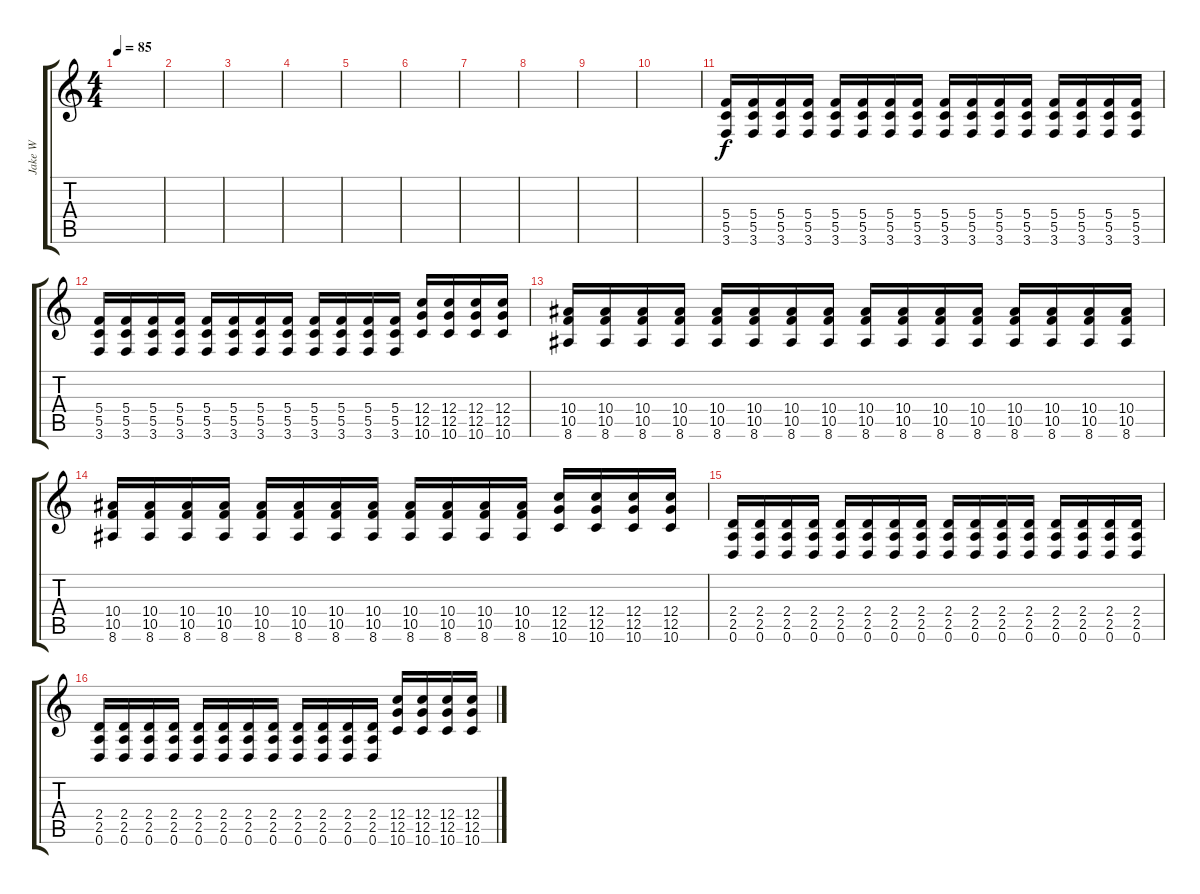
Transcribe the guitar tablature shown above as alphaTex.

\track ("Jake W" "Jake W") {instrument overdrivenguitar}
\staff {score tabs}
\tuning (D4 A3 F3 C3 G2 D2) {hide}
\ts (4 4)
\tempo 85
\clef g2
\ks c
|
|
|
|
|
|
|
|
|
|
(5.4 5.5 3.6).16 (5.4 5.5 3.6).16 (5.4 5.5 3.6).16 (5.4 5.5 3.6).16 (5.4 5.5 3.6).16 (5.4 5.5 3.6).16 (5.4 5.5 3.6).16 (5.4 5.5 3.6).16 (5.4 5.5 3.6).16 (5.4 5.5 3.6).16 (5.4 5.5 3.6).16 (5.4 5.5 3.6).16 (5.4 5.5 3.6).16 (5.4 5.5 3.6).16 (5.4 5.5 3.6).16 (5.4 5.5 3.6).16 |
(5.4 5.5 3.6).16 (5.4 5.5 3.6).16 (5.4 5.5 3.6).16 (5.4 5.5 3.6).16 (5.4 5.5 3.6).16 (5.4 5.5 3.6).16 (5.4 5.5 3.6).16 (5.4 5.5 3.6).16 (5.4 5.5 3.6).16 (5.4 5.5 3.6).16 (5.4 5.5 3.6).16 (5.4 5.5 3.6).16 (12.4 12.5 10.6).16 (12.4 12.5 10.6).16 (12.4 12.5 10.6).16 (12.4 12.5 10.6).16 |
(10.4 10.5 8.6).16 (10.4 10.5 8.6).16 (10.4 10.5 8.6).16 (10.4 10.5 8.6).16 (10.4 10.5 8.6).16 (10.4 10.5 8.6).16 (10.4 10.5 8.6).16 (10.4 10.5 8.6).16 (10.4 10.5 8.6).16 (10.4 10.5 8.6).16 (10.4 10.5 8.6).16 (10.4 10.5 8.6).16 (10.4 10.5 8.6).16 (10.4 10.5 8.6).16 (10.4 10.5 8.6).16 (10.4 10.5 8.6).16 |
(10.4 10.5 8.6).16 (10.4 10.5 8.6).16 (10.4 10.5 8.6).16 (10.4 10.5 8.6).16 (10.4 10.5 8.6).16 (10.4 10.5 8.6).16 (10.4 10.5 8.6).16 (10.4 10.5 8.6).16 (10.4 10.5 8.6).16 (10.4 10.5 8.6).16 (10.4 10.5 8.6).16 (10.4 10.5 8.6).16 (12.4 12.5 10.6).16 (12.4 12.5 10.6).16 (12.4 12.5 10.6).16 (12.4 12.5 10.6).16 |
(2.4 2.5 0.6).16 (2.4 2.5 0.6).16 (2.4 2.5 0.6).16 (2.4 2.5 0.6).16 (2.4 2.5 0.6).16 (2.4 2.5 0.6).16 (2.4 2.5 0.6).16 (2.4 2.5 0.6).16 (2.4 2.5 0.6).16 (2.4 2.5 0.6).16 (2.4 2.5 0.6).16 (2.4 2.5 0.6).16 (2.4 2.5 0.6).16 (2.4 2.5 0.6).16 (2.4 2.5 0.6).16 (2.4 2.5 0.6).16 |
(2.4 2.5 0.6).16 (2.4 2.5 0.6).16 (2.4 2.5 0.6).16 (2.4 2.5 0.6).16 (2.4 2.5 0.6).16 (2.4 2.5 0.6).16 (2.4 2.5 0.6).16 (2.4 2.5 0.6).16 (2.4 2.5 0.6).16 (2.4 2.5 0.6).16 (2.4 2.5 0.6).16 (2.4 2.5 0.6).16 (12.4 12.5 10.6).16 (12.4 12.5 10.6).16 (12.4 12.5 10.6).16 (12.4 12.5 10.6).16
